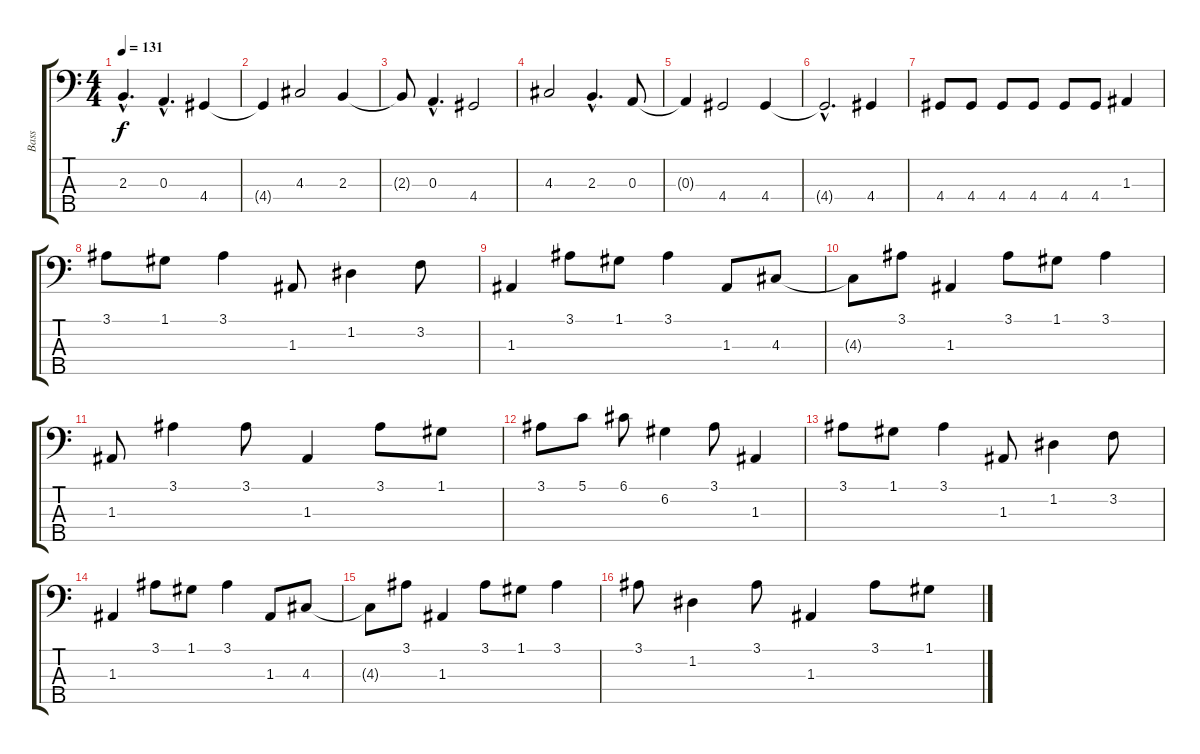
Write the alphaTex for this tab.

\track ("Bass" "Bass") {instrument electricbassfinger}
\staff {score tabs}
\tuning (G2 D2 A1 E1 B0) {hide}
\ts (4 4)
\tempo 131
\clef f4
\ks c
2.3{hac}.4{d dy f} 0.3{hac}.4{d} 4.4.4 |
4.4{t}.4 4.3.2 2.3.4 |
2.3{t}.8 0.3{hac}.4{d} 4.4.2 |
4.3.2 2.3{hac}.4{d} 0.3.8 |
0.3{t}.4 4.4.2 4.4.4 |
4.4{hac t}.2{d} 4.4.4 |
4.4.8 4.4.8 4.4.8 4.4.8 4.4.8 4.4.8 1.3.4 |
3.1.8 1.1.8 3.1.4 1.3.8 1.2.4 3.2.8 |
1.3.4 3.1.8 1.1.8 3.1.4 1.3.8 4.3.8 |
4.3{t}.8 3.1.8 1.3.4 3.1.8 1.1.8 3.1.4 |
1.3.8 3.1.4 3.1.8 1.3.4 3.1.8 1.1.8 |
3.1.8 5.1.8 6.1.8 6.2.4 3.1.8 1.3.4 |
3.1.8 1.1.8 3.1.4 1.3.8 1.2.4 3.2.8 |
1.3.4 3.1.8 1.1.8 3.1.4 1.3.8 4.3.8 |
4.3{t}.8 3.1.8 1.3.4 3.1.8 1.1.8 3.1.4 |
3.1.8 1.2.4 3.1.8 1.3.4 3.1.8 1.1.8
